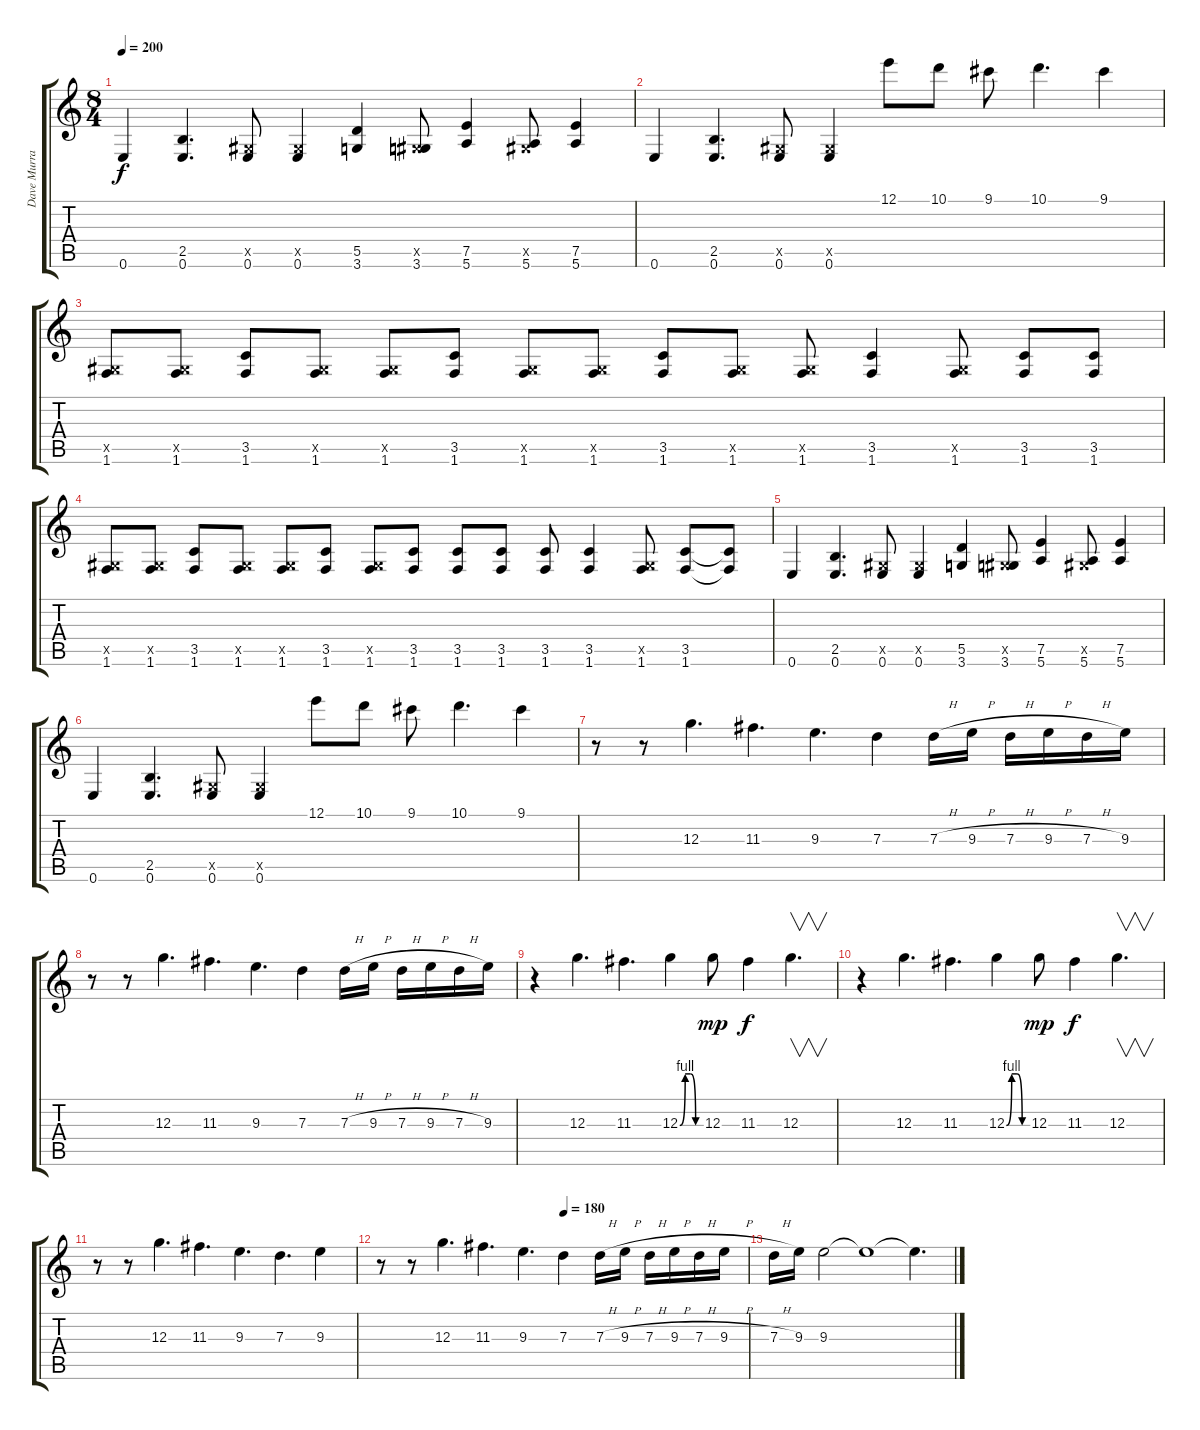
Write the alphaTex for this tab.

\track ("Dave Murray" "Dave Murra") {instrument distortionguitar}
\staff {score tabs}
\tuning (E4 B3 G3 D3 A2 E2) {hide}
\ts (8 4)
\tempo 200
\clef g2
\ks c
0.6.4{dy f} (2.5 0.6).4{d} (-1.5{x} 0.6).8 (-1.5{x} 0.6).4 (5.5 3.6).4 (-1.5{x} 3.6).8 (7.5 5.6).4 (-1.5{x} 5.6).8 (7.5 5.6).4 |
0.6.4 (2.5 0.6).4{d} (-1.5{x} 0.6).8 (-1.5{x} 0.6).4 12.1.8 10.1.8 9.1.8 10.1.4{d} 9.1.4 |
(-1.5{x} 1.6).8 (-1.5{x} 1.6).8 (3.5 1.6).8 (-1.5{x} 1.6).8 (-1.5{x} 1.6).8 (3.5 1.6).8 (-1.5{x} 1.6).8 (-1.5{x} 1.6).8 (3.5 1.6).8 (-1.5{x} 1.6).8 (-1.5{x} 1.6).8 (3.5 1.6).4 (-1.5{x} 1.6).8 (3.5 1.6).8 (3.5 1.6).8 |
(-1.5{x} 1.6).8 (-1.5{x} 1.6).8 (3.5 1.6).8 (-1.5{x} 1.6).8 (-1.5{x} 1.6).8 (3.5 1.6).8 (-1.5{x} 1.6).8 (3.5 1.6).8 (3.5 1.6).8 (3.5 1.6).8 (3.5 1.6).8 (3.5 1.6).4 (-1.5{x} 1.6).8 (3.5 1.6).8 (3.5{t} 1.6{t}).8 |
0.6.4 (2.5 0.6).4{d} (-1.5{x} 0.6).8 (-1.5{x} 0.6).4 (5.5 3.6).4 (-1.5{x} 3.6).8 (7.5 5.6).4 (-1.5{x} 5.6).8 (7.5 5.6).4 |
0.6.4 (2.5 0.6).4{d} (-1.5{x} 0.6).8 (-1.5{x} 0.6).4 12.1.8 10.1.8 9.1.8 10.1.4{d} 9.1.4 |
r.8 r.8 12.3.4{d} 11.3.4{d} 9.3.4{d} 7.3.4 7.3{h}.16 9.3{h}.16 7.3{h}.16 9.3{h}.16 7.3{h}.16 9.3.16 |
r.8 r.8 12.3.4{d} 11.3.4{d} 9.3.4{d} 7.3.4 7.3{h}.16 9.3{h}.16 7.3{h}.16 9.3{h}.16 7.3{h}.16 9.3.16 |
r.4 12.3.4{d} 11.3.4{d} 12.3{be (custom 0 0 15 4 30 4 45 0 60 0)}.4 12.3.8{dy mp} 11.3.4{dy f} 12.3.4{v d} |
r.4 12.3.4{d} 11.3.4{d} 12.3{be (custom 0 0 15 4 30 4 45 0 60 0)}.4 12.3.8{dy mp} 11.3.4{dy f} 12.3.4{v d} |
r.8 r.8 12.3.4{d} 11.3.4{d} 9.3.4{d} 7.3.4{d} 9.3.4 |
\tempo (180 0.5)
r.8 r.8 12.3.4{d} 11.3.4{d} 9.3.4{d} 7.3.4 7.3{h}.16 9.3{h}.16 7.3{h}.16 9.3{h}.16 7.3{h}.16 9.3{h}.16 |
7.3{h}.16 9.3.16 9.3.2 9.3{t}.1 9.3{t}.4{d}
